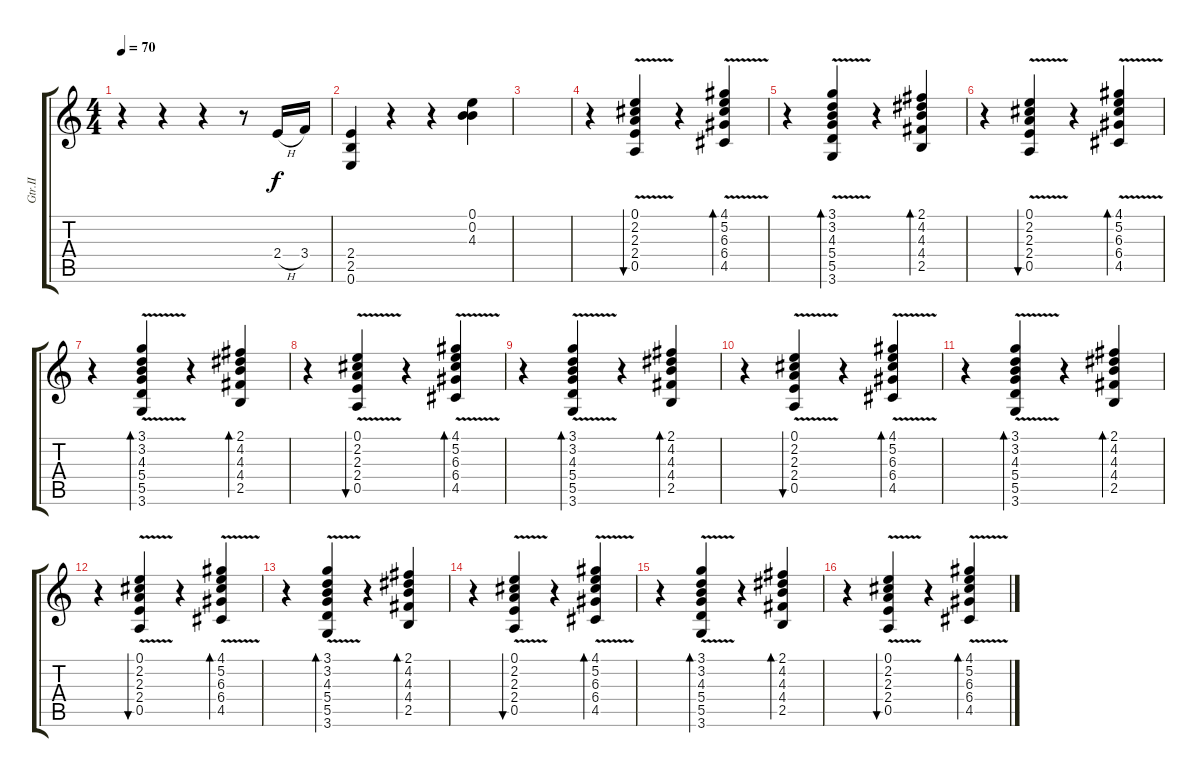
\track ("Gtr.II" "Gtr.II") {instrument electricguitarclean}
\staff {score tabs}
\tuning (E4 B3 G3 D3 A2 E2) {hide}
\ts (4 4)
\tempo 70
\clef g2
\ks c
r.4{dy f} r.4 r.4 r.8 2.4{h}.16 3.4.16 |
(2.4 2.5 0.6).4 r.4 r.4 (0.1 0.2 4.3).4 |
|
r.4 (0.1 2.2 2.3 2.4 0.5{v}).4{bu 120} r.4 (4.1 5.2 6.3 6.4{v} 4.5).4{bd 120} |
r.4 (3.1{v} 3.2 4.3 5.4 5.5 3.6).4{bd 120} r.4 (2.1 4.2 4.3 4.4 2.5).4{bd 120} |
r.4 (0.1 2.2 2.3 2.4 0.5{v}).4{bu 120} r.4 (4.1 5.2 6.3 6.4{v} 4.5).4{bd 120} |
r.4 (3.1{v} 3.2 4.3 5.4 5.5 3.6).4{bd 120} r.4 (2.1 4.2 4.3 4.4 2.5).4{bd 120} |
r.4 (0.1 2.2 2.3 2.4 0.5{v}).4{bu 120} r.4 (4.1 5.2 6.3 6.4{v} 4.5).4{bd 120} |
r.4 (3.1{v} 3.2 4.3 5.4 5.5 3.6).4{bd 120} r.4 (2.1 4.2 4.3 4.4 2.5).4{bd 120} |
r.4 (0.1 2.2 2.3 2.4 0.5{v}).4{bu 120} r.4 (4.1 5.2 6.3 6.4{v} 4.5).4{bd 120} |
r.4 (3.1{v} 3.2 4.3 5.4 5.5 3.6).4{bd 120} r.4 (2.1 4.2 4.3 4.4 2.5).4{bd 120} |
r.4 (0.1 2.2 2.3 2.4 0.5{v}).4{bu 120} r.4 (4.1 5.2 6.3 6.4{v} 4.5).4{bd 120} |
r.4 (3.1{v} 3.2 4.3 5.4 5.5 3.6).4{bd 120} r.4 (2.1 4.2 4.3 4.4 2.5).4{bd 120} |
r.4 (0.1 2.2 2.3 2.4 0.5{v}).4{bu 120} r.4 (4.1 5.2 6.3 6.4{v} 4.5).4{bd 120} |
r.4 (3.1{v} 3.2 4.3 5.4 5.5 3.6).4{bd 120} r.4 (2.1 4.2 4.3 4.4 2.5).4{bd 120} |
r.4 (0.1 2.2 2.3 2.4 0.5{v}).4{bu 120} r.4 (4.1 5.2 6.3 6.4{v} 4.5).4{bd 120}
